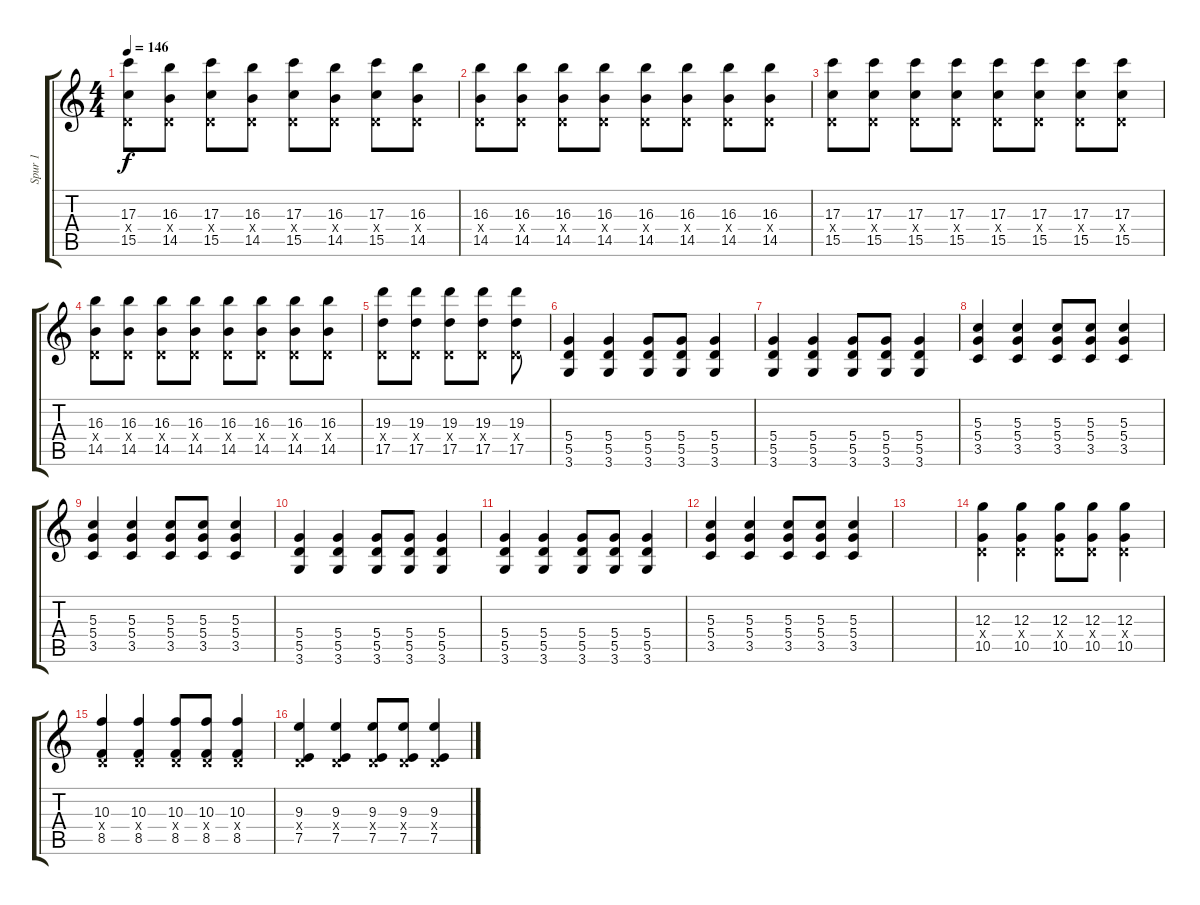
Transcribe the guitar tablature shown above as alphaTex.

\track ("Spur 1" "Spur 1") {instrument overdrivenguitar}
\staff {score tabs}
\tuning (E4 B3 G3 D3 A2 E2) {hide}
\ts (4 4)
\tempo 146
\clef g2
\ks c
(17.3 0.4{x} 15.5).8{dy f} (16.3 0.4{x} 14.5).8 (17.3 0.4{x} 15.5).8 (16.3 0.4{x} 14.5).8 (17.3 0.4{x} 15.5).8 (16.3 0.4{x} 14.5).8 (17.3 0.4{x} 15.5).8 (16.3 0.4{x} 14.5).8 |
(16.3 0.4{x} 14.5).8 (16.3 0.4{x} 14.5).8 (16.3 0.4{x} 14.5).8 (16.3 0.4{x} 14.5).8 (16.3 0.4{x} 14.5).8 (16.3 0.4{x} 14.5).8 (16.3 0.4{x} 14.5).8 (16.3 0.4{x} 14.5).8 |
(17.3 0.4{x} 15.5).8 (17.3 0.4{x} 15.5).8 (17.3 0.4{x} 15.5).8 (17.3 0.4{x} 15.5).8 (17.3 0.4{x} 15.5).8 (17.3 0.4{x} 15.5).8 (17.3 0.4{x} 15.5).8 (17.3 0.4{x} 15.5).8 |
(16.3 0.4{x} 14.5).8 (16.3 0.4{x} 14.5).8 (16.3 0.4{x} 14.5).8 (16.3 0.4{x} 14.5).8 (16.3 0.4{x} 14.5).8 (16.3 0.4{x} 14.5).8 (16.3 0.4{x} 14.5).8 (16.3 0.4{x} 14.5).8 |
(19.3 0.4{x} 17.5).8 (19.3 0.4{x} 17.5).8 (19.3 0.4{x} 17.5).8 (19.3 0.4{x} 17.5).8 (19.3 0.4{x} 17.5).8 |
(5.4 5.5 3.6).4 (5.4 5.5 3.6).4 (5.4 5.5 3.6).8 (5.4 5.5 3.6).8 (5.4 5.5 3.6).4 |
(5.4 5.5 3.6).4 (5.4 5.5 3.6).4 (5.4 5.5 3.6).8 (5.4 5.5 3.6).8 (5.4 5.5 3.6).4 |
(5.3 5.4 3.5).4 (5.3 5.4 3.5).4 (5.3 5.4 3.5).8 (5.3 5.4 3.5).8 (5.3 5.4 3.5).4 |
(5.3 5.4 3.5).4 (5.3 5.4 3.5).4 (5.3 5.4 3.5).8 (5.3 5.4 3.5).8 (5.3 5.4 3.5).4 |
(5.4 5.5 3.6).4 (5.4 5.5 3.6).4 (5.4 5.5 3.6).8 (5.4 5.5 3.6).8 (5.4 5.5 3.6).4 |
(5.4 5.5 3.6).4 (5.4 5.5 3.6).4 (5.4 5.5 3.6).8 (5.4 5.5 3.6).8 (5.4 5.5 3.6).4 |
(5.3 5.4 3.5).4 (5.3 5.4 3.5).4 (5.3 5.4 3.5).8 (5.3 5.4 3.5).8 (5.3 5.4 3.5).4 |
|
(12.3 0.4{x} 10.5).4 (12.3 0.4{x} 10.5).4 (12.3 0.4{x} 10.5).8 (12.3 0.4{x} 10.5).8 (12.3 0.4{x} 10.5).4 |
(10.3 0.4{x} 8.5).4 (10.3 0.4{x} 8.5).4 (10.3 0.4{x} 8.5).8 (10.3 0.4{x} 8.5).8 (10.3 0.4{x} 8.5).4 |
(9.3 0.4{x} 7.5).4 (9.3 0.4{x} 7.5).4 (9.3 0.4{x} 7.5).8 (9.3 0.4{x} 7.5).8 (9.3 0.4{x} 7.5).4
